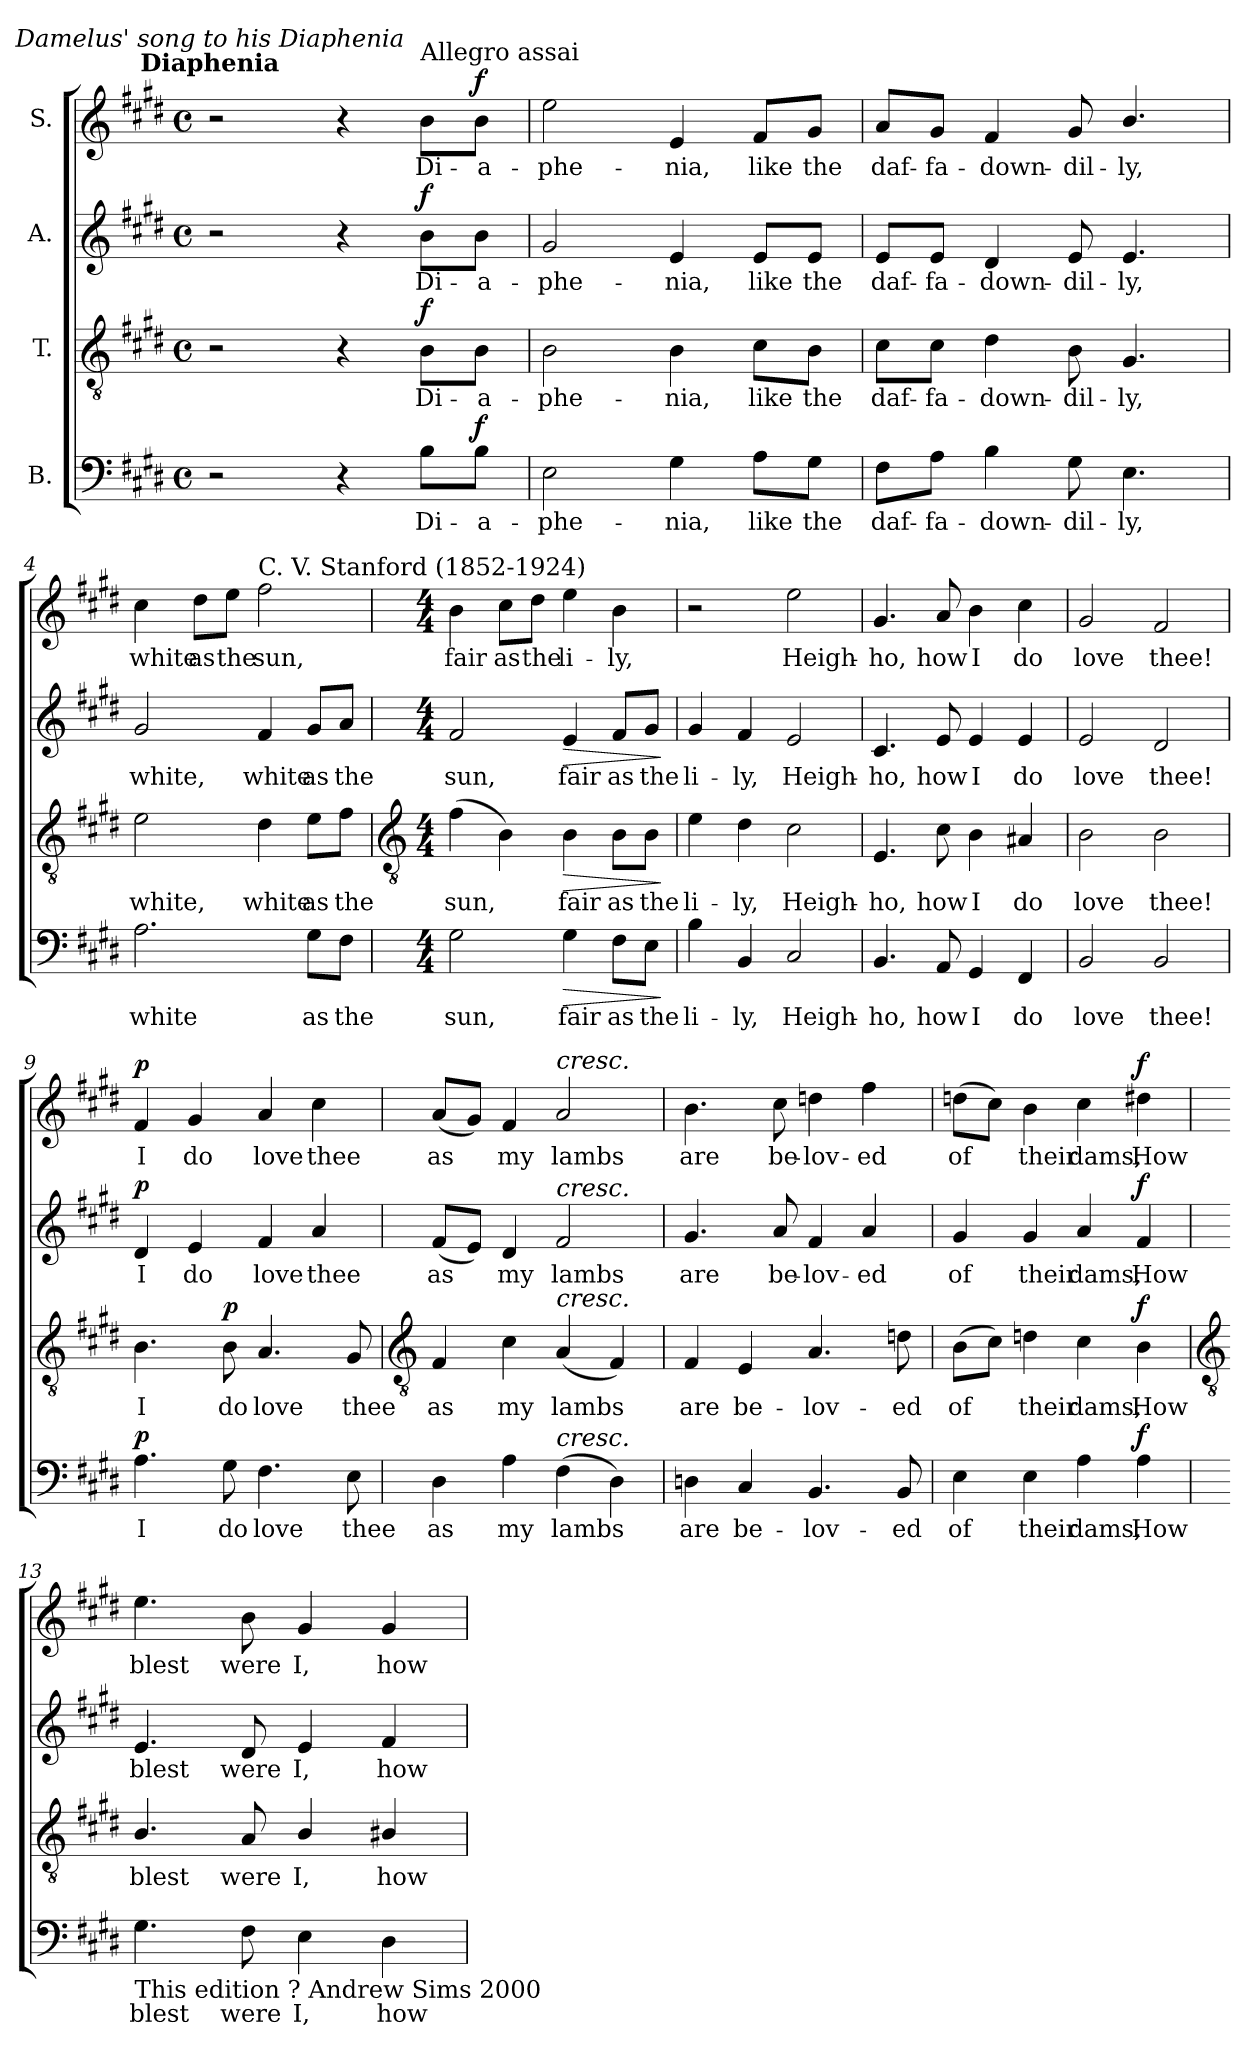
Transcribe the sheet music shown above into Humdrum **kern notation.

**kern	**text	**dynam	**kern	**text	**dynam	**kern	**text	**dynam	**kern	**text	**dynam
*part4	*part4	*part4	*part3	*part3	*part3	*part2	*part2	*part2	*part1	*part1	*part1
*staff4	*staff4	*staff4	*staff3	*staff3	*staff3	*staff2	*staff2	*staff2	*staff1	*staff1	*staff1
*I"B.	*	*	*I"T.	*	*	*I"A.	*	*	*I"S.	*	*
*clefF4	*	*	*clefGv2	*	*	*clefG2	*	*	*clefG2	*	*
*k[f#c#g#d#]	*	*	*k[f#c#g#d#]	*	*	*k[f#c#g#d#]	*	*	*k[f#c#g#d#]	*	*
*E:	*	*	*E:	*	*	*E:	*	*	*E:	*	*
*M4/4	*	*	*M4/4	*	*	*M4/4	*	*	*M4/4	*	*
*met(c)	*	*	*met(c)	*	*	*met(c)	*	*	*met(c)	*	*
=1	=1	=1	=1	=1	=1	=1	=1	=1	=1	=1	=1
!	!	!	!	!	!	!	!	!	!LO:TX:a:B:cj:t=Diaphenia	!	!
!	!	!	!	!	!	!	!	!	!LO:TX:a:i:cj:t=Damelus' song to his Diaphenia	!	!
2r	.	.	2r	.	.	2r	.	.	2r	.	.
4r	.	.	4r	.	.	4r	.	.	4r	.	.
!	!	!	!	!	!	!	!	!	!LO:TX:a:t=Allegro assai	!	!
!	!LO:LY:b	!	!	!LO:LY:b	!LO:DY:a	!	!LO:LY:b	!LO:DY:a	!	!LO:LY:b	!
8BL	Di-	.	8BL	Di-	f	8bL	Di-	f	8bL	Di-	.
!	!LO:LY:b	!LO:DY:a	!	!LO:LY:b	!	!	!LO:LY:b	!	!	!LO:LY:b	!LO:DY:a
8BJ	-a-	f	8BJ	-a-	.	8bJ	-a-	.	8bJ	-a-	f
=2	=2	=2	=2	=2	=2	=2	=2	=2	=2	=2	=2
!	!LO:LY:b	!	!	!LO:LY:b	!	!	!LO:LY:b	!	!	!LO:LY:b	!
2E	-phe-	.	2B	-phe-	.	2g#	-phe-	.	2ee	-phe-	.
!	!LO:LY:b	!	!	!LO:LY:b	!	!	!LO:LY:b	!	!	!LO:LY:b	!
4G#	-nia,	.	4B	-nia,	.	4e	-nia,	.	4e	-nia,	.
!	!LO:LY:b	!	!	!LO:LY:b	!	!	!LO:LY:b	!	!	!LO:LY:b	!
8AL	like	.	8c#L	like	.	8eL	like	.	8f#L	like	.
!	!LO:LY:b	!	!	!LO:LY:b	!	!	!LO:LY:b	!	!	!LO:LY:b	!
8G#J	the	.	8BJ	the	.	8eJ	the	.	8g#J	the	.
=3	=3	=3	=3	=3	=3	=3	=3	=3	=3	=3	=3
!	!LO:LY:b	!	!	!LO:LY:b	!	!	!LO:LY:b	!	!	!LO:LY:b	!
8F#L	daf-	.	8c#L	daf-	.	8eL	daf-	.	8aL	daf-	.
!	!LO:LY:b	!	!	!LO:LY:b	!	!	!LO:LY:b	!	!	!LO:LY:b	!
8AJ	-fa-	.	8c#J	-fa-	.	8eJ	-fa-	.	8g#J	-fa-	.
!	!LO:LY:b	!	!	!LO:LY:b	!	!	!LO:LY:b	!	!	!LO:LY:b	!
4B	-down-	.	4d#	-down-	.	4d#	-down-	.	4f#	-down-	.
!	!LO:LY:b	!	!	!LO:LY:b	!	!	!LO:LY:b	!	!	!LO:LY:b	!
8G#	-dil-	.	8B	-dil-	.	8e	-dil-	.	8g#	-dil-	.
!	!LO:LY:b	!	!	!LO:LY:b	!	!	!LO:LY:b	!	!	!LO:LY:b	!
4.E	-ly,	.	4.G#	-ly,	.	4.e	-ly,	.	4.b/	-ly,	.
=4	=4	=4	=4	=4	=4	=4	=4	=4	=4	=4	=4
!	!LO:LY:b	!	!	!LO:LY:b	!	!	!LO:LY:b	!	!	!LO:LY:b	!
2.A	white	.	2e	white,	.	2g#	white,	.	4cc#	white	.
!	!	!	!	!	!	!	!	!	!	!LO:LY:b	!
.	.	.	.	.	.	.	.	.	8dd#L	as	.
!	!	!	!	!	!	!	!	!	!	!LO:LY:b	!
.	.	.	.	.	.	.	.	.	8eeJ	the	.
!	!	!	!	!	!	!	!	!	!LO:TX:a:t=C. V. Stanford (1852-1924)	!	!
!	!	!	!	!LO:LY:b	!	!	!LO:LY:b	!	!	!LO:LY:b	!
.	.	.	4d#	white	.	4f#	white	.	2ff#	sun,	.
!	!LO:LY:b	!	!	!LO:LY:b	!	!	!LO:LY:b	!	!	!	!
8G#L	as	.	8eL	as	.	8g#L	as	.	.	.	.
!	!LO:LY:b	!	!	!LO:LY:b	!	!	!LO:LY:b	!	!	!	!
8F#J	the	.	8f#J	the	.	8aJ	the	.	.	.	.
!!LO:LB:g=z
=5	=5	=5	=5	=5	=5	=5	=5	=5	=5	=5	=5
*	*	*	*clefGv2	*	*	*	*	*	*	*	*
*M4/4	*	*	*M4/4	*	*	*M4/4	*	*	*M4/4	*	*
!	!LO:LY:b	!	!	!LO:LY:b	!	!	!LO:LY:b	!	!	!LO:LY:b	!
2G#	sun,	.	(>4f#	sun,	.	2f#	sun,	.	4b	fair	.
!	!	!	!	!	!	!	!	!	!	!LO:LY:b	!
.	.	.	4B)	.	.	.	.	.	8cc#L	as	.
!	!	!	!	!	!	!	!	!	!	!LO:LY:b	!
.	.	.	.	.	.	.	.	.	8dd#J	the	.
!	!LO:LY:b	!LO:HP:b	!	!LO:LY:b	!LO:HP:b	!	!LO:LY:b	!LO:HP:b	!	!LO:LY:b	!
4G#	fair	>	4B	fair	>	4e	fair	>	4ee	li-	.
!	!LO:LY:b	!	!	!LO:LY:b	!	!	!LO:LY:b	!	!	!LO:LY:b	!
8F#L	as	.	8BL	as	.	8f#L	as	.	4b	-ly,	.
!	!LO:LY:b	!	!	!LO:LY:b	!	!	!LO:LY:b	!	!	!	!
8EJ	the	.	8BJ	the	.	8g#J	the	.	.	.	.
.	.	]	.	.	]	.	.	]	.	.	.
=6	=6	=6	=6	=6	=6	=6	=6	=6	=6	=6	=6
!	!LO:LY:b	!	!	!LO:LY:b	!	!	!LO:LY:b	!	!	!	!
4B	li-	.	4e	li-	.	4g#	li-	.	2r	.	.
!	!LO:LY:b	!	!	!LO:LY:b	!	!	!LO:LY:b	!	!	!	!
4BB	-ly,	.	4d#	-ly,	.	4f#	-ly,	.	.	.	.
!	!LO:LY:b	!	!	!LO:LY:b	!	!	!LO:LY:b	!	!	!LO:LY:b	!
2C#	Heigh-	.	2c#	Heigh-	.	2e	Heigh-	.	2ee	Heigh-	.
=7	=7	=7	=7	=7	=7	=7	=7	=7	=7	=7	=7
!	!LO:LY:b	!	!	!LO:LY:b	!	!	!LO:LY:b	!	!	!LO:LY:b	!
4.BB	-ho,	.	4.E	-ho,	.	4.c#	-ho,	.	4.g#	-ho,	.
!	!LO:LY:b	!	!	!LO:LY:b	!	!	!LO:LY:b	!	!	!LO:LY:b	!
8AA	how	.	8c#	how	.	8e	how	.	8a	how	.
!	!LO:LY:b	!	!	!LO:LY:b	!	!	!LO:LY:b	!	!	!LO:LY:b	!
4GG#	I	.	4B	I	.	4e	I	.	4b	I	.
!	!LO:LY:b	!	!	!LO:LY:b	!	!	!LO:LY:b	!	!	!LO:LY:b	!
4FF#	do	.	4A#X	do	.	4e	do	.	4cc#	do	.
=8	=8	=8	=8	=8	=8	=8	=8	=8	=8	=8	=8
!	!LO:LY:b	!	!	!LO:LY:b	!	!	!LO:LY:b	!	!	!LO:LY:b	!
2BB	love	.	2B	love	.	2e	love	.	2g#	love	.
!	!LO:LY:b	!	!	!LO:LY:b	!	!	!LO:LY:b	!	!	!LO:LY:b	!
2BB	thee!	.	2B	thee!	.	2d#	thee!	.	2f#	thee!	.
=9	=9	=9	=9	=9	=9	=9	=9	=9	=9	=9	=9
!	!LO:LY:b	!LO:DY:a	!	!LO:LY:b	!	!	!LO:LY:b	!LO:DY:b	!	!LO:LY:b	!LO:DY:a
4.A	I	p	4.B	I	.	4d#	I	p	4f#	I	p
!	!	!	!	!	!	!	!LO:LY:b	!	!	!LO:LY:b	!
.	.	.	.	.	.	4e	do	.	4g#	do	.
!	!LO:LY:b	!	!	!LO:LY:b	!LO:DY:a	!	!	!	!	!	!
8G#	do	.	8B	do	p	.	.	.	.	.	.
!	!LO:LY:b	!	!	!LO:LY:b	!	!	!LO:LY:b	!	!	!LO:LY:b	!
4.F#	love	.	4.A	love	.	4f#	love	.	4a	love	.
!	!	!	!	!	!	!	!LO:LY:b	!	!	!LO:LY:b	!
.	.	.	.	.	.	4a	thee	.	4cc#	thee	.
!	!LO:LY:b	!	!	!LO:LY:b	!	!	!	!	!	!	!
8E	thee	.	8G#	thee	.	.	.	.	.	.	.
!!LO:LB:g=z
=10	=10	=10	=10	=10	=10	=10	=10	=10	=10	=10	=10
*	*	*	*clefGv2	*	*	*	*	*	*	*	*
!	!LO:LY:b	!	!	!LO:LY:b	!	!	!LO:LY:b	!	!	!LO:LY:b	!
4D#	as	.	4F#	as	.	(<8f#L	as	.	(<8aL	as	.
.	.	.	.	.	.	8eJ)	.	.	8g#J)	.	.
!	!LO:LY:b	!	!	!LO:LY:b	!	!	!LO:LY:b	!	!	!LO:LY:b	!
4A	my	.	4c#	my	.	4d#	my	.	4f#	my	.
!	!	!	!	!	!	!	!	!	!LO:TX:a:i:t=cresc.	!	!
!	!	!	!	!	!	!LO:TX:a:i:t=cresc.	!	!	!	!	!
!	!	!	!LO:TX:a:i:t=cresc.	!	!	!	!	!	!	!	!
!LO:TX:a:i:t=cresc.	!	!	!	!	!	!	!	!	!	!	!
!	!LO:LY:b	!	!	!LO:LY:b	!	!	!LO:LY:b	!	!	!LO:LY:b	!
(>4F#	lambs	.	(<4A	lambs	.	2f#	lambs	.	2a	lambs	.
4D#)	.	.	4F#)	.	.	.	.	.	.	.	.
=11	=11	=11	=11	=11	=11	=11	=11	=11	=11	=11	=11
!	!LO:LY:b	!	!	!LO:LY:b	!	!	!LO:LY:b	!	!	!LO:LY:b	!
4Dn	are	.	4F#	are	.	4.g#	are	.	4.b	are	.
!	!LO:LY:b	!	!	!LO:LY:b	!	!	!	!	!	!	!
4C#	be-	.	4E	be-	.	.	.	.	.	.	.
!	!	!	!	!	!	!	!LO:LY:b	!	!	!LO:LY:b	!
.	.	.	.	.	.	8a	be-	.	8cc#	be-	.
!	!LO:LY:b	!	!	!LO:LY:b	!	!	!LO:LY:b	!	!	!LO:LY:b	!
4.BB	-lov-	.	4.A	-lov-	.	4f#	-lov-	.	4ddn	-lov-	.
!	!	!	!	!	!	!	!LO:LY:b	!	!	!LO:LY:b	!
.	.	.	.	.	.	4a	-ed	.	4ff#	-ed	.
!	!LO:LY:b	!	!	!LO:LY:b	!	!	!	!	!	!	!
8BB	-ed	.	8dn	-ed	.	.	.	.	.	.	.
=12	=12	=12	=12	=12	=12	=12	=12	=12	=12	=12	=12
!	!LO:LY:b	!	!	!LO:LY:b	!	!	!LO:LY:b	!	!	!LO:LY:b	!
4E	of	.	(>8BL	of	.	4g#	of	.	(>8ddnL	of	.
.	.	.	8c#J)	.	.	.	.	.	8cc#J)	.	.
!	!LO:LY:b	!	!	!LO:LY:b	!	!	!LO:LY:b	!	!	!LO:LY:b	!
4E	their	.	4dn	their	.	4g#	their	.	4b	their	.
!	!LO:LY:b	!	!	!LO:LY:b	!	!	!LO:LY:b	!	!	!LO:LY:b	!
4A	dams,	.	4c#	dams,	.	4a	dams,	.	4cc#	dams,	.
!	!LO:LY:b	!LO:DY:a	!	!LO:LY:b	!LO:DY:a	!	!LO:LY:b	!LO:DY:a	!	!LO:LY:b	!LO:DY:a
4A	How	f	4B	How	f	4f#	How	f	4dd#X	How	f
!!LO:LB:g=z
=13	=13	=13	=13	=13	=13	=13	=13	=13	=13	=13	=13
*	*	*	*clefGv2	*	*	*	*	*	*	*	*
!LO:TX:b:t=This edition ? Andrew Sims 2000	!	!	!	!	!	!	!	!	!	!	!
!	!LO:LY:b	!	!	!LO:LY:b	!	!	!LO:LY:b	!	!	!LO:LY:b	!
4.G#	blest	.	4.B/	blest	.	4.e	blest	.	4.ee	blest	.
!	!LO:LY:b	!	!	!LO:LY:b	!	!	!LO:LY:b	!	!	!LO:LY:b	!
8F#	were	.	8A/	were	.	8d#	were	.	8b	were	.
!	!LO:LY:b	!	!	!LO:LY:b	!	!	!LO:LY:b	!	!	!LO:LY:b	!
4E	I,	.	4B/	I,	.	4e	I,	.	4g#	I,	.
!	!LO:LY:b	!	!	!LO:LY:b	!	!	!LO:LY:b	!	!	!LO:LY:b	!
4D#	how	.	4B#X/	how	.	4f#	how	.	4g#	how	.
=	=	=	=	=	=	=	=	=	=	=	=
*-	*-	*-	*-	*-	*-	*-	*-	*-	*-	*-	*-
